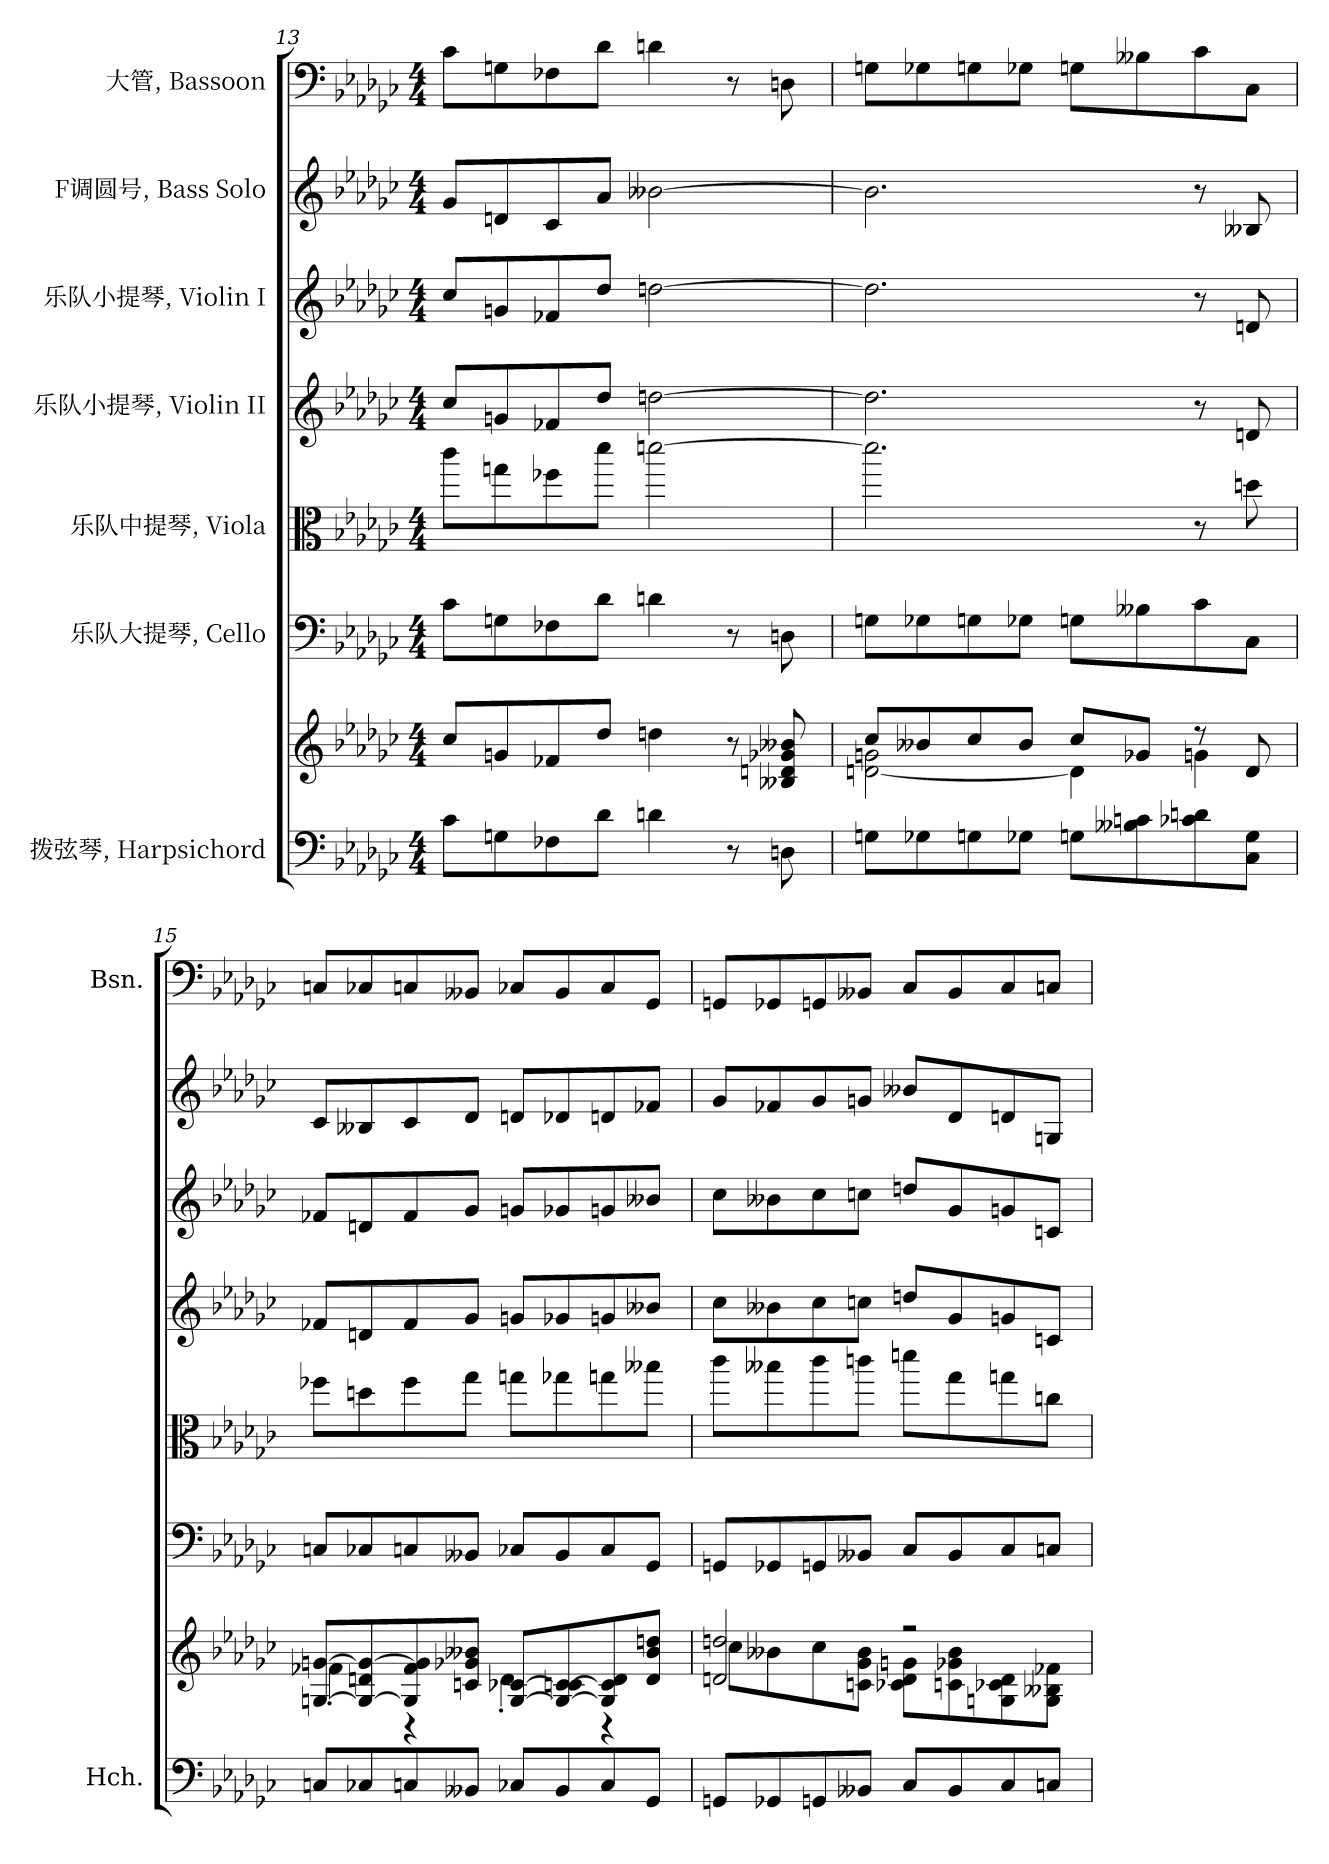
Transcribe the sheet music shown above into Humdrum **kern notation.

**kern	**kern	**kern	**kern	**kern	**kern	**kern	**kern
*part7	*part7	*part6	*part5	*part4	*part3	*part2	*part1
*staff8	*staff7	*staff6	*staff5	*staff4	*staff3	*staff2	*staff1
*I"拨弦琴, Harpsichord	*	*I"乐队大提琴, Cello	*I"乐队中提琴, Viola	*I"乐队小提琴, Violin II	*I"乐队小提琴, Violin I	*I"F调圆号, Bass Solo	*I"大管, Bassoon
*I'Hch.	*	*	*	*	*	*	*I'Bsn.
!!LO:PB:g=z
*clefF4	*clefG2	*clefF4	*clefC3	*clefG2	*clefG2	*clefG2	*clefF4
*	*	*	*	*	*	*ITrd4c7	*
*k[b-e-a-d-g-c-]	*k[b-e-a-d-g-c-]	*k[b-e-a-d-g-c-]	*k[b-e-a-d-g-c-]	*k[b-e-a-d-g-c-]	*k[b-e-a-d-g-c-]	*k[b-e-a-d-g-c-f-]	*k[b-e-a-d-g-c-]
*M4/4	*M4/4	*M4/4	*M4/4	*M4/4	*M4/4	*M4/4	*M4/4
=13	=13	=13	=13	=13	=13	=13	=13
8c-\L	8cc-/L	8c-\L	8ccc-\L	8cc-/L	8cc-/L	8c-/L	8c-\L
8Gn\	8gn/	8Gn\	8ggn\	8gn/	8gn/	8Gn/	8Gn\
8F-X\	8f-X/	8F-X\	8ff-X\	8f-X/	8f-X/	8F-/	8F-X\
8d-\J	8dd-/J	8d-\J	8ddd-\J	8dd-/J	8dd-/J	8d-/J	8d-\J
4dn\	4ddn\	4dn\	[2dddn\	[2ddn\	[2ddn\	[2e--X\	4dn\
8r	8r	8r	.	.	.	.	8r
8Dn\	8B--X/ 8dn/ 8g-X/ 8b--X/	8Dn\	.	.	.	.	8Dn\
=14	=14	=14	=14	=14	=14	=14	=14
*	*^	*	*	*	*	*	*
8Gn\L	8cc-/L	[2dn\ 2gn\	8Gn\L	2.ddd\]	2.dd\]	2.dd\]	2.e--\]	8Gn\L
8G-X\	8b--X/	.	8G-X\	.	.	.	.	8G-X\
8Gn\	8cc-/	.	8Gn\	.	.	.	.	8Gn\
8G-X\J	8b--/J	.	8G-X\J	.	.	.	.	8G-X\J
8Gn\L	8cc-/L	4d\]	8Gn\L	.	.	.	.	8Gn\L
8B--X\ 8cn\	8g-X/J	.	8B--X\	.	.	.	.	8B--X\
8c-X\ 8dn\	8r	4gn\	8c-\	8r	8r	8r	8r	8c-\
8C-\ 8G\J	8d/	.	8C-\J	8ddn\	8dn/	8dn/	8E--X/	8C-\J
!!LO:PB:g=z
=15	=15	=15	=15	=15	=15	=15	=15	=15
8Cn/L	[8Gn/ [8gn/L	4f-X'\	8Cn/L	8ff-X\L	8f-X/L	8f-X/L	8F-/L	8Cn/L
8C-X/	8G/_ 8dn/ 8g/_	.	8C-X/	8ddn\	8dn/	8dn/	8E--X/	8C-X/
8Cn/	8G/] 8f-/ 8g/]	4r	8Cn/	8ff-\	8f-/	8f-/	8F-/	8Cn/
8BB--X/J	8cn/ 8g-X/ 8b--X/J	.	8BB--X/J	8gg-\J	8g-/J	8g-/J	8G-/J	8BB--X/J
8C-X/L	[8G/ [8c-X/L	4d'\	8C-X/L	8ggn\L	8gn/L	8gn/L	8Gn/L	8C-X/L
8BB--/	8G/_ 8c-/_ 8cn/	.	8BB--/	8gg-X\	8g-X/	8g-X/	8G-X/	8BB--/
8C-/	8G/] 8c-/] 8d/	4r	8C-/	8ggn\	8gn/	8gn/	8Gn/	8C-/
8GG-/J	8d/ 8b--/ 8ddn/J	.	8GG-/J	8bb--X\J	8b--X/J	8b--X/J	8B--X/J	8GG-/J
=16	=16	=16	=16	=16	=16	=16	=16	=16
8GGn/L	2dn/ 2ddn/	8cc-\L	8GGn/L	8ccc-\L	8cc-\L	8cc-\L	8c-/L	8GGn/L
8GG-X/	.	8b--X\	8GG-X/	8bb--X\	8b--X\	8b--X\	8B--X/	8GG-X/
8GGn/	.	8cc-\	8GGn/	8ccc-\	8cc-\	8cc-\	8c-/	8GGn/
8BB--X/J	.	8cn\ 8g-\ 8b--\J	8BB--X/J	8cccn\J	8ccn\J	8ccn\J	8cn/J	8BB--X/J
8C-/L	2r	8c-X\ 8d\ 8gn\L	8C-/L	8dddn\L	8ddn/L	8ddn/L	8e--X/L	8C-/L
8BB--/	.	8cn\ 8g-X\ 8b--\	8BB--/	8gg-\	8g-/	8g-/	8G-/	8BB--/
8C-/	.	8Gn\ 8c-X\ 8d\	8C-/	8ggn\	8gn/	8gn/	8Gn/	8C-/
8Cn/J	.	8G\ 8B--X\ 8f-X\J	8Cn/J	8ccn\J	8cn/J	8cn/J	8Cn/J	8Cn/J
*	*v	*v	*	*	*	*	*	*
=	=	=	=	=	=	=	=
*-	*-	*-	*-	*-	*-	*-	*-
